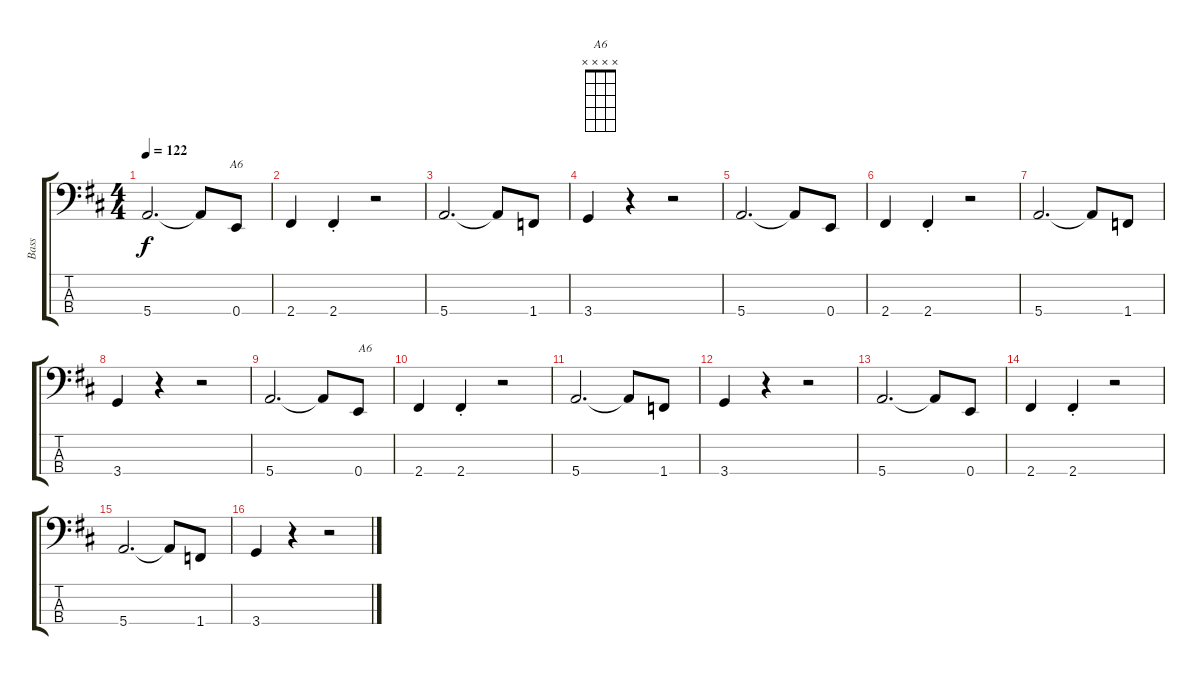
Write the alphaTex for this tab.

\track ("Bass" "Bass") {instrument electricbassfinger}
\staff {score tabs}
\tuning (G2 D2 A1 E1) {hide}
\chord ("A6" x x x x)
\ts (4 4)
\tempo 122
\clef f4
\ks d
5.4.2{d dy f} 5.4{t}.8 0.4.8{ch "A6"} |
2.4.4 2.4{st}.4 r.2 |
5.4.2{d} 5.4{t}.8 1.4.8 |
3.4.4 r.4 r.2 |
5.4.2{d} 5.4{t}.8 0.4.8 |
2.4.4 2.4{st}.4 r.2 |
5.4.2{d} 5.4{t}.8 1.4.8 |
3.4.4 r.4 r.2 |
5.4.2{d} 5.4{t}.8 0.4.8{txt "A6"} |
2.4.4 2.4{st}.4 r.2 |
5.4.2{d} 5.4{t}.8 1.4.8 |
3.4.4 r.4 r.2 |
5.4.2{d} 5.4{t}.8 0.4.8 |
2.4.4 2.4{st}.4 r.2 |
5.4.2{d} 5.4{t}.8 1.4.8 |
3.4.4 r.4 r.2
